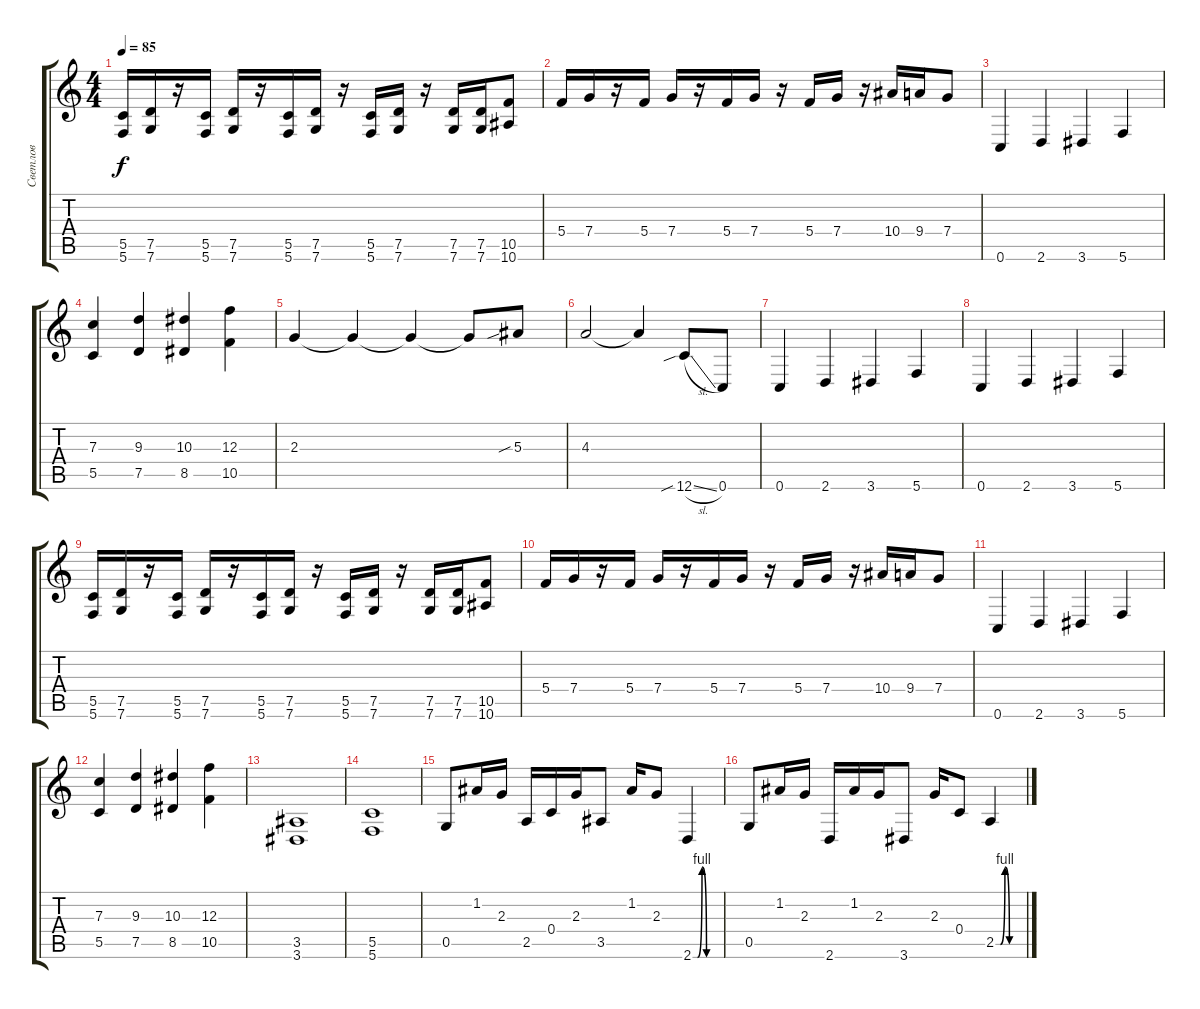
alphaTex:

\track ("Cветлов" "Cветлов") {instrument electricguitarclean}
\staff {score tabs}
\tuning (D4 A3 F3 C3 G2 C2) {hide}
\ts (4 4)
\tempo 85
\clef g2
\ks c
(5.5 5.6).16{dy f} (7.5 7.6).16 r.16 (5.5 5.6).16 (7.5 7.6).16 r.16 (5.5 5.6).16 (7.5 7.6).16 r.16 (5.5 5.6).16 (7.5 7.6).16 r.16 (7.5 7.6).16 (7.5 7.6).16 (10.5 10.6).8 |
5.4.16 7.4.16 r.16 5.4.16 7.4.16 r.16 5.4.16 7.4.16 r.16 5.4.16 7.4.16 r.16 10.4.16 9.4.16 7.4.8 |
0.6.4{instrument distortionguitar} 2.6.4 3.6.4 5.6.4 |
(7.3 5.5).4 (9.3 7.5).4 (10.3 8.5).4 (12.3 10.5).4 |
2.3.4 2.3{t}.4 2.3{t}.4 2.3{t}.8 5.3{sib}.8 |
4.3.2 4.3{t}.4 12.6{sib sl}.8 0.6.8 |
0.6.4{instrument distortionguitar} 2.6.4 3.6.4 5.6.4 |
0.6.4 2.6.4 3.6.4 5.6.4 |
(5.5 5.6).16 (7.5 7.6).16 r.16 (5.5 5.6).16 (7.5 7.6).16 r.16 (5.5 5.6).16 (7.5 7.6).16 r.16 (5.5 5.6).16 (7.5 7.6).16 r.16 (7.5 7.6).16 (7.5 7.6).16 (10.5 10.6).8 |
5.4.16 7.4.16 r.16 5.4.16 7.4.16 r.16 5.4.16 7.4.16 r.16 5.4.16 7.4.16 r.16 10.4.16 9.4.16 7.4.8 |
0.6.4{instrument distortionguitar} 2.6.4 3.6.4 5.6.4 |
(7.3 5.5).4 (9.3 7.5).4 (10.3 8.5).4 (12.3 10.5).4 |
(3.5 3.6).1 |
(5.5 5.6).1 |
0.5.8{instrument electricguitarclean} 1.2.16 2.3.16 2.5.16 0.4.16 2.3.16 3.5.8 1.2.16 2.3.8 2.6{be (custom 0 0 10 0 20 4 30 0 60 0)}.4 |
0.5.8 1.2.16 2.3.16 2.6.16 1.2.16 2.3.16 3.6.8 2.3.16 0.4.8 2.5{be (custom 0 0 10 0 20 4 30 0 60 0)}.4
